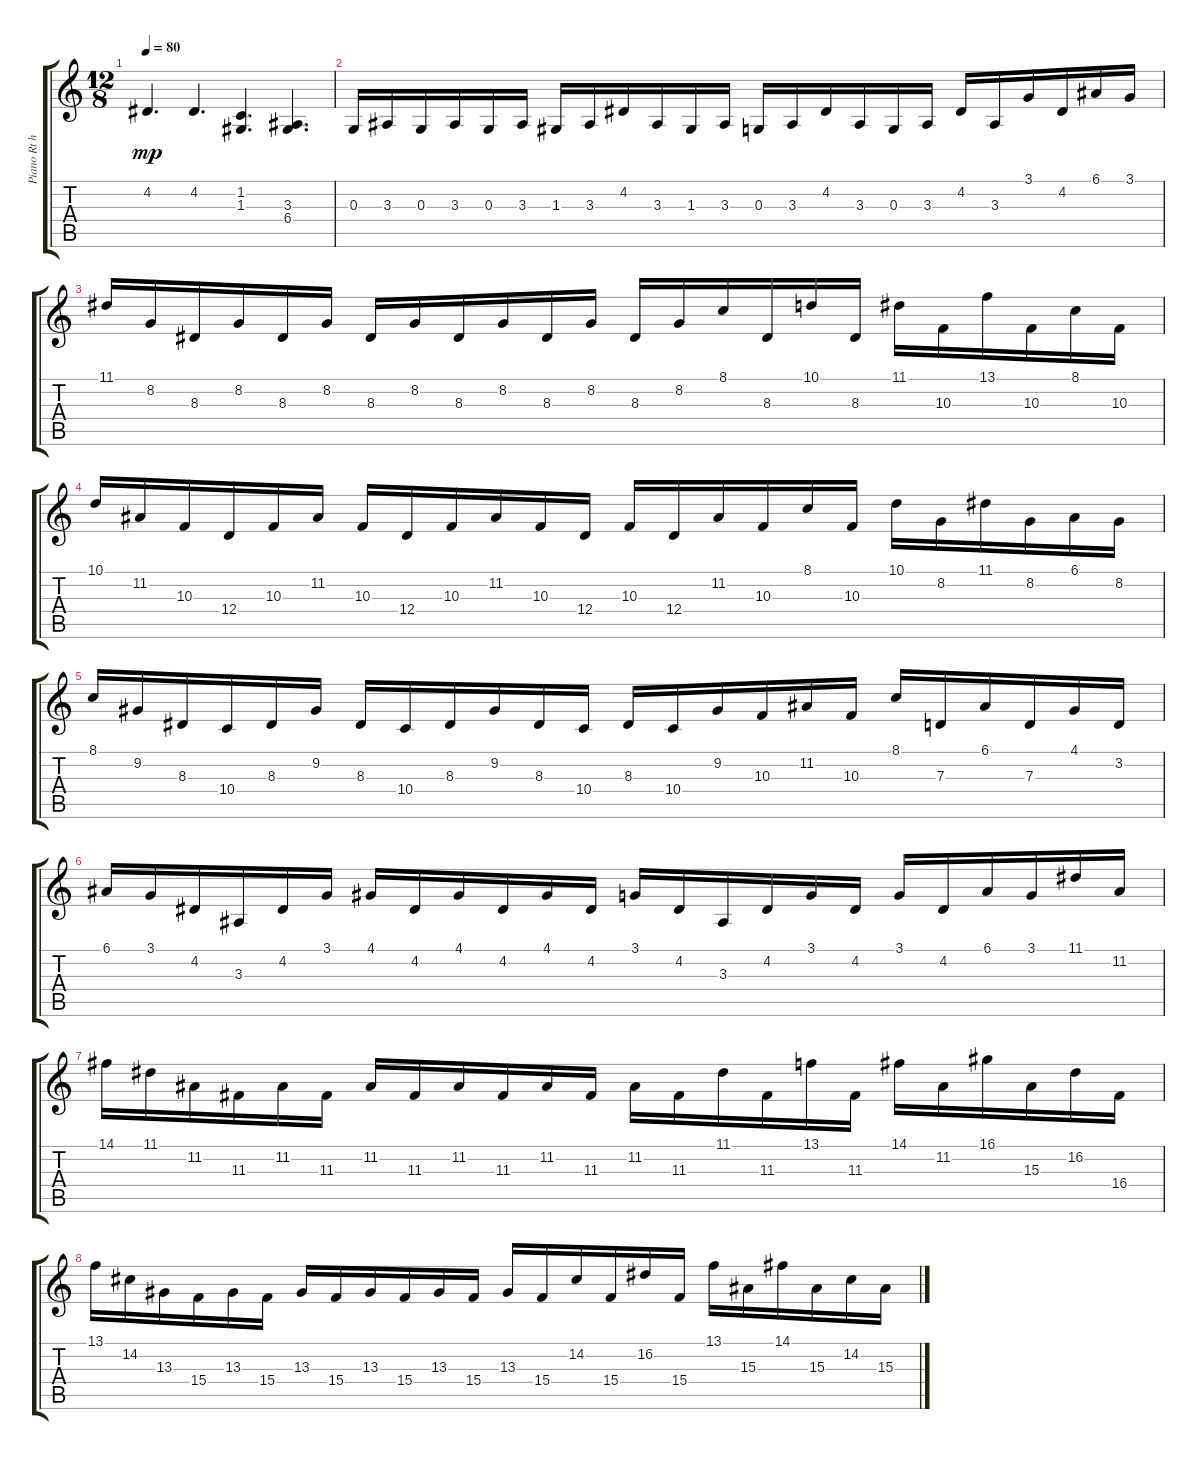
\track ("Piano Rt hand" "Piano Rt h") {instrument acousticgrandpiano}
\staff {score tabs}
\tuning (E4 B3 G3 D3 A2 E2) {hide}
\ts (12 8)
\tempo 80
\clef g2
\ks c
4.2.4{d dy mp} 4.2.4{d} (1.2 1.3).4{d} (3.3 6.4).4{d} |
0.3.16 3.3.16 0.3.16 3.3.16 0.3.16 3.3.16 1.3.16 3.3.16 4.2.16 3.3.16 1.3.16 3.3.16 0.3.16 3.3.16 4.2.16 3.3.16 0.3.16 3.3.16 4.2.16 3.3.16 3.1.16 4.2.16 6.1.16 3.1.16 |
11.1.16 8.2.16 8.3.16 8.2.16 8.3.16 8.2.16 8.3.16 8.2.16 8.3.16 8.2.16 8.3.16 8.2.16 8.3.16 8.2.16 8.1.16 8.3.16 10.1.16 8.3.16 11.1.16 10.3.16 13.1.16 10.3.16 8.1.16 10.3.16 |
10.1.16 11.2.16 10.3.16 12.4.16 10.3.16 11.2.16 10.3.16 12.4.16 10.3.16 11.2.16 10.3.16 12.4.16 10.3.16 12.4.16 11.2.16 10.3.16 8.1.16 10.3.16 10.1.16 8.2.16 11.1.16 8.2.16 6.1.16 8.2.16 |
8.1.16 9.2.16 8.3.16 10.4.16 8.3.16 9.2.16 8.3.16 10.4.16 8.3.16 9.2.16 8.3.16 10.4.16 8.3.16 10.4.16 9.2.16 10.3.16 11.2.16 10.3.16 8.1.16 7.3.16 6.1.16 7.3.16 4.1.16 3.2.16 |
6.1.16 3.1.16 4.2.16 3.3.16 4.2.16 3.1.16 4.1.16 4.2.16 4.1.16 4.2.16 4.1.16 4.2.16 3.1.16 4.2.16 3.3.16 4.2.16 3.1.16 4.2.16 3.1.16 4.2.16 6.1.16 3.1.16 11.1.16 11.2.16 |
14.1.16 11.1.16 11.2.16 11.3.16 11.2.16 11.3.16 11.2.16 11.3.16 11.2.16 11.3.16 11.2.16 11.3.16 11.2.16 11.3.16 11.1.16 11.3.16 13.1.16 11.3.16 14.1.16 11.2.16 16.1.16 15.3.16 16.2.16 16.4.16 |
13.1.16 14.2.16 13.3.16 15.4.16 13.3.16 15.4.16 13.3.16 15.4.16 13.3.16 15.4.16 13.3.16 15.4.16 13.3.16 15.4.16 14.2.16 15.4.16 16.2.16 15.4.16 13.1.16 15.3.16 14.1.16 15.3.16 14.2.16 15.3.16
